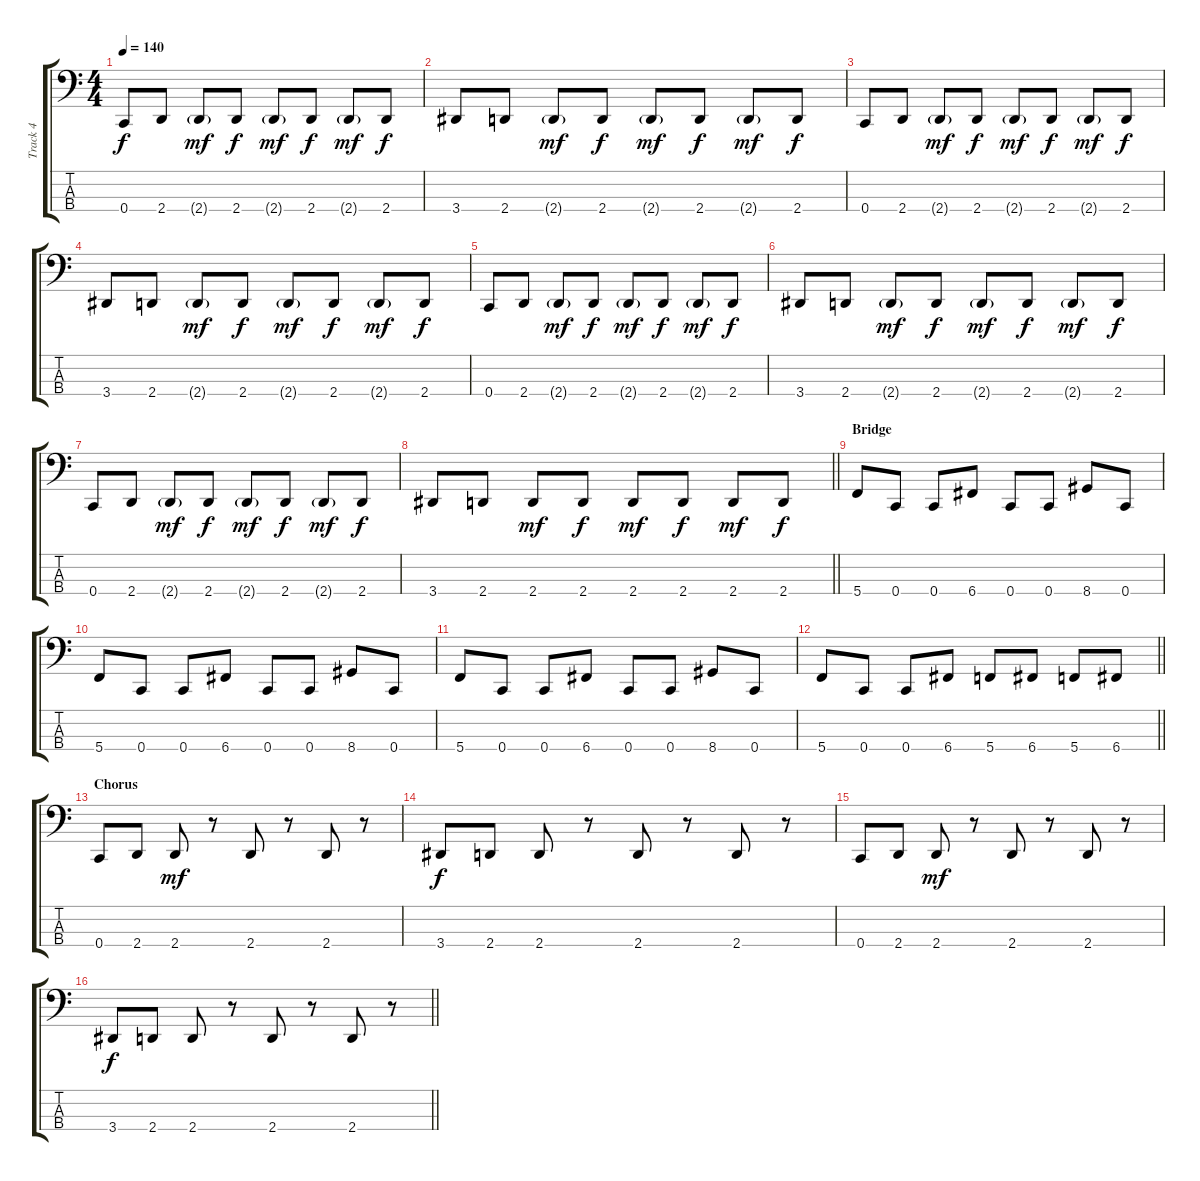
\track ("Track 4" "Track 4") {instrument electricbasspick}
\staff {score tabs}
\tuning (F2 C2 G1 C1) {hide}
\ts (4 4)
\tempo 140
\clef f4
\ks c
0.4.8{dy f} 2.4.8 2.4{g}.8{dy mf} 2.4.8{dy f} 2.4{g}.8{dy mf} 2.4.8{dy f} 2.4{g}.8{dy mf} 2.4.8{dy f} |
3.4.8 2.4.8 2.4{g}.8{dy mf} 2.4.8{dy f} 2.4{g}.8{dy mf} 2.4.8{dy f} 2.4{g}.8{dy mf} 2.4.8{dy f} |
0.4.8 2.4.8 2.4{g}.8{dy mf} 2.4.8{dy f} 2.4{g}.8{dy mf} 2.4.8{dy f} 2.4{g}.8{dy mf} 2.4.8{dy f} |
3.4.8 2.4.8 2.4{g}.8{dy mf} 2.4.8{dy f} 2.4{g}.8{dy mf} 2.4.8{dy f} 2.4{g}.8{dy mf} 2.4.8{dy f} |
0.4.8 2.4.8 2.4{g}.8{dy mf} 2.4.8{dy f} 2.4{g}.8{dy mf} 2.4.8{dy f} 2.4{g}.8{dy mf} 2.4.8{dy f} |
3.4.8 2.4.8 2.4{g}.8{dy mf} 2.4.8{dy f} 2.4{g}.8{dy mf} 2.4.8{dy f} 2.4{g}.8{dy mf} 2.4.8{dy f} |
0.4.8 2.4.8 2.4{g}.8{dy mf} 2.4.8{dy f} 2.4{g}.8{dy mf} 2.4.8{dy f} 2.4{g}.8{dy mf} 2.4.8{dy f} |
\barLineRight lightlight
3.4.8 2.4.8 2.4.8{dy mf} 2.4.8{dy f} 2.4.8{dy mf} 2.4.8{dy f} 2.4.8{dy mf} 2.4.8{dy f} |
\section ("" "Bridge")
5.4.8 0.4.8 0.4.8 6.4.8 0.4.8 0.4.8 8.4.8 0.4.8 |
5.4.8 0.4.8 0.4.8 6.4.8 0.4.8 0.4.8 8.4.8 0.4.8 |
5.4.8 0.4.8 0.4.8 6.4.8 0.4.8 0.4.8 8.4.8 0.4.8 |
\barLineRight lightlight
5.4.8 0.4.8 0.4.8 6.4.8 5.4.8 6.4.8 5.4.8 6.4.8 |
\section ("" "Chorus")
0.4.8 2.4.8 2.4.8{dy mf} r.8 2.4.8 r.8 2.4.8 r.8 |
3.4.8{dy f} 2.4.8 2.4.8 r.8 2.4.8 r.8 2.4.8 r.8 |
0.4.8 2.4.8 2.4.8{dy mf} r.8 2.4.8 r.8 2.4.8 r.8 |
\barLineRight lightlight
3.4.8{dy f} 2.4.8 2.4.8 r.8 2.4.8 r.8 2.4.8 r.8
